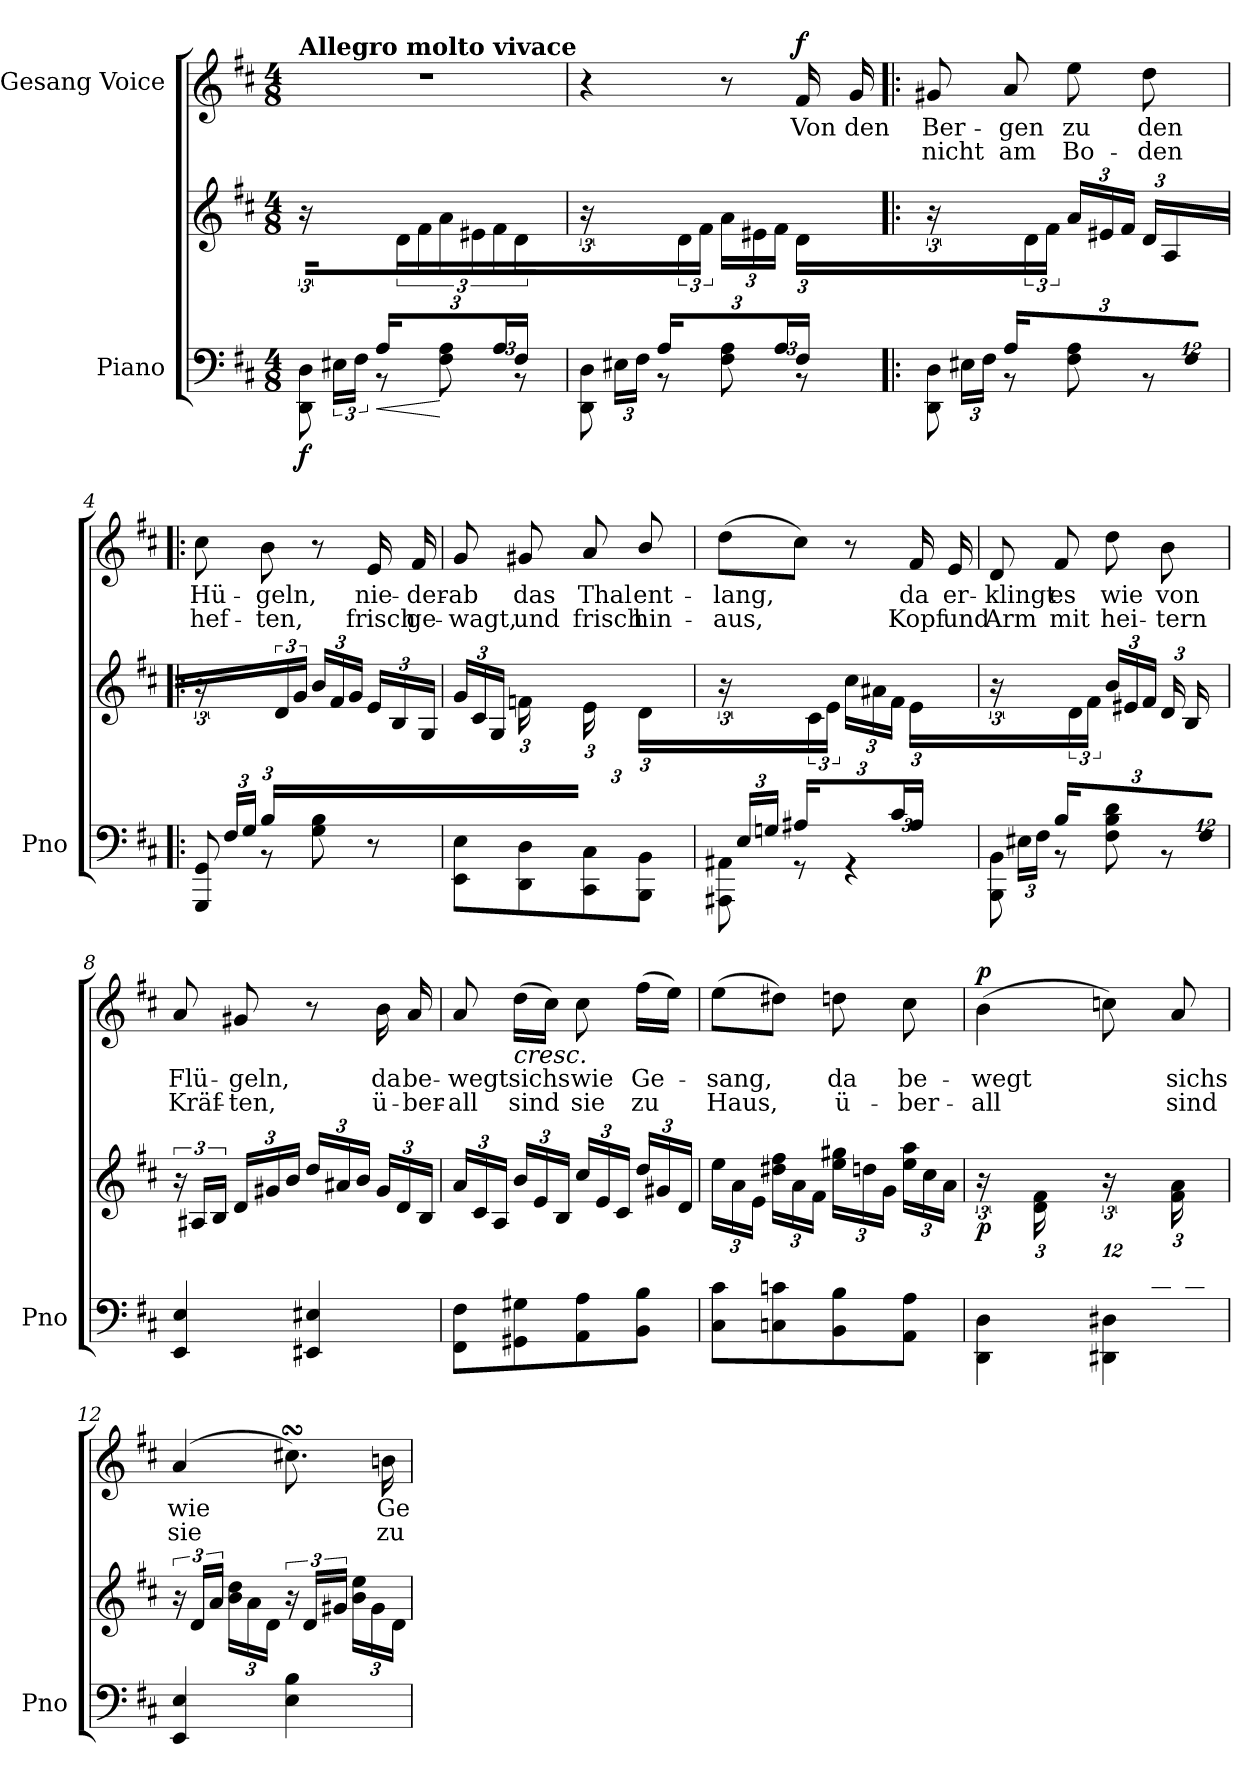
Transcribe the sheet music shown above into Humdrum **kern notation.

**kern	**kern	**dynam	**kern	**text	**text	**dynam
*part2	*part2	*part2	*part1	*part1	*part1	*part1
*staff3	*staff2	*staff2/3	*staff1	*staff1	*staff1	*staff1
*I"Piano	*	*	*I"Gesang Voice	*	*	*
*I'Pno	*	*	*	*	*	*
*clefF4	*clefG2	*	*clefG2	*	*	*
*k[f#c#]	*k[f#c#]	*	*k[f#c#]	*	*	*
*M4/8	*M4/8	*	*M4/8	*	*	*
=1	=1	=1	=1	=1	=1	=1
*^	*	*	*	*	*	*
!	!	!	!	!LO:TX:a:B:t=Allegro molto vivace	!	!	!
!	!	!	!LO:DY:b=2	!	!	!	!
24ryy	8DD\ 8D\	24r	f	2r	.	.	.
24E#X\LL	.	8ryy	.	.	.	.	.
24F#\JJ	.	.	.	.	.	.	.
*Xbrackettup	*	*	*	*	*	*	*
!	!	!	!LO:HP:b=2	!	!	!	!
24A/LL	8r	.	<	.	.	.	.
4ryy	.	24d\	.	.	.	.	.
.	.	24f#\JJ	.	.	.	.	.
*	*	*Xbrackettup	*	*	*	*	*
.	8F#\ 8A\	24a\LL	[	.	.	.	.
.	.	24e#X\	.	.	.	.	.
.	.	24f#\JJ	.	.	.	.	.
.	8r	24d\LL	.	.	.	.	.
24A/	.	12ryy	.	.	.	.	.
24F#/JJ	.	.	.	.	.	.	.
=2	=2	=2	=2	=2	=2	=2	=2
*	*	*brackettup	*	*	*	*	*
24ryy	8DD\ 8D\	24r	.	4r	.	.	.
24E#X\LL	.	8ryy	.	.	.	.	.
24F#\JJ	.	.	.	.	.	.	.
24A/LL	8r	.	.	.	.	.	.
4ryy	.	24d\	.	.	.	.	.
.	.	24f#\JJ	.	.	.	.	.
*	*	*Xbrackettup	*	*	*	*	*
.	8F#\ 8A\	24a\LL	.	8r	.	.	.
.	.	24e#X\	.	.	.	.	.
.	.	24f#\JJ	.	.	.	.	.
!	!	!	!	!	!LO:LY:b	!	!LO:DY:b
.	8r	24d\LL	.	16f#/	Von	.	f
24A/	.	12ryy	.	.	.	.	.
!	!	!	!	!	!LO:LY:b	!	!
.	.	.	.	16g/	den	.	.
24F#/JJ	.	.	.	.	.	.	.
!!LO:LB:g=z
=3|!:	=3|!:	=3|!:	=3|!:	=3|!:	=3|!:	=3|!:	=3|!:
*	*	*brackettup	*	*	*	*	*
!	!	!	!	!	!LO:LY:b	!LO:LY:b	!
24ryy	8DD\ 8D\	24r	.	8g#X/	Ber-	nicht	.
24E#X\LL	.	8ryy	.	.	.	.	.
24F#\JJ	.	.	.	.	.	.	.
!	!	!	!	!	!LO:LY:b	!LO:LY:b	!
24A/LL	8r	.	.	8a/	-gen	am	.
24%7ryy	.	24d\	.	.	.	.	.
.	.	24f#\JJ	.	.	.	.	.
*	*	*Xbrackettup	*	*	*	*	*
!	!	!	!	!	!LO:LY:b	!LO:LY:b	!
.	8F#\ 8A\	24a/LL	.	8ee\	zu	Bo-	.
.	.	24e#X/	.	.	.	.	.
.	.	24f#/JJ	.	.	.	.	.
!	!	!	!	!	!LO:LY:b	!LO:LY:b	!
.	8r	24d/LL	.	8dd\	den	-den	.
.	.	24A/	.	.	.	.	.
24F#/JJ	.	24ryy	.	.	.	.	.
=4	=4	=4	=4	=4	=4	=4	=4
*	*	*brackettup	*	*	*	*	*
!	!	!	!	!	!LO:LY:b	!LO:LY:b	!
24ryy	8GGG/ 8GG/	24r	.	8cc#\	Hü-	hef-	.
24F#/LL	.	8ryy	.	.	.	.	.
24G/JJ	.	.	.	.	.	.	.
!	!	!	!	!	!LO:LY:b	!LO:LY:b	!
24B/LL	8r	.	.	8b\	-geln,	-ten,	.
3ryy	.	24d\	.	.	.	.	.
.	.	24g\JJ	.	.	.	.	.
*	*	*Xbrackettup	*	*	*	*	*
.	8G\ 8B\	24b/LL	.	8r	.	.	.
.	.	24f#/	.	.	.	.	.
.	.	24g/JJ	.	.	.	.	.
!	!	!	!	!	!LO:LY:b	!LO:LY:b	!
.	8r	24e/LL	.	16e/	nie-	frisch	.
.	.	24B/	.	.	.	.	.
!	!	!	!	!	!LO:LY:b	!LO:LY:b	!
.	.	.	.	16f#/	-der-	ge-	.
.	.	24G/JJ	.	.	.	.	.
!!LO:LB:g=z
=5	=5	=5	=5	=5	=5	=5	=5
!	!	!	!	!	!LO:LY:b	!LO:LY:b	!
6ryy	8EE\ 8E\L	24g/LL	.	8g/	-ab	-wagt,	.
.	.	24c#/	.	.	.	.	.
.	.	24G/JJ	.	.	.	.	.
!	!	!	!	!	!LO:LY:b	!LO:LY:b	!
.	8DD\ 8D\	24fn\LL	.	8g#X/	das	und	.
24B/	.	12ryy	.	.	.	.	.
24Fn/JJ	.	.	.	.	.	.	.
!	!	!	!	!	!LO:LY:b	!LO:LY:b	!
24ryy	8CC#\ 8C#\	24e\LL	.	8a/	Thal	frisch	.
24A/	.	12ryy	.	.	.	.	.
24E/JJ	.	.	.	.	.	.	.
!	!	!	!	!	!LO:LY:b	!LO:LY:b	!
24ryy	8BBB\ 8BB\J	24d\LL	.	8b/	ent-	hin-	.
24G#X/	.	12ryy	.	.	.	.	.
24E/JJ	.	.	.	.	.	.	.
!!LO:LB:g=z
=6	=6	=6	=6	=6	=6	=6	=6
*	*	*brackettup	*	*	*	*	*
!	!	!	!	!	!LO:LY:b	!LO:LY:b	!
24ryy	8AAA#X\ 8AA#X\	24r	.	(8dd\L	-lang,	-aus,	.
24E/LL	.	8ryy	.	.	.	.	.
24Gn/JJ	.	.	.	.	.	.	.
24A#X/LL	8r	.	.	8cc#\J)	.	.	.
4ryy	.	24c#\	.	.	.	.	.
.	.	24e\JJ	.	.	.	.	.
*	*	*Xbrackettup	*	*	*	*	*
.	4r	24cc#\LL	.	8r	.	.	.
.	.	24a#X\	.	.	.	.	.
.	.	24f#\JJ	.	.	.	.	.
!	!	!	!	!	!LO:LY:b	!LO:LY:b	!
.	.	24e\LL	.	16f#/	da	Kopf	.
24c#/	.	12ryy	.	.	.	.	.
!	!	!	!	!	!LO:LY:b	!LO:LY:b	!
.	.	.	.	16e/	er-	und	.
24A#/JJ	.	.	.	.	.	.	.
=7	=7	=7	=7	=7	=7	=7	=7
*	*	*brackettup	*	*	*	*	*
!	!	!	!	!	!LO:LY:b	!LO:LY:b	!
24ryy	8BBB\ 8BB\	24r	.	8d/	-klingt	Arm	.
24E#X\LL	.	8ryy	.	.	.	.	.
24F#\JJ	.	.	.	.	.	.	.
!	!	!	!	!	!LO:LY:b	!LO:LY:b	!
24B/LL	8r	.	.	8f#/	es	mit	.
24%7ryy	.	24d\	.	.	.	.	.
.	.	24f#\JJ	.	.	.	.	.
*	*	*Xbrackettup	*	*	*	*	*
!	!	!	!	!	!LO:LY:b	!LO:LY:b	!
.	8F#\ 8B\ 8d\	24b/LL	.	8dd\	wie	hei-	.
.	.	24e#X/	.	.	.	.	.
.	.	24f#/JJ	.	.	.	.	.
!	!	!	!	!	!LO:LY:b	!LO:LY:b	!
.	8r	24d/LL	.	8b\	von	-tern	.
.	.	24B/	.	.	.	.	.
24F#/JJ	.	24ryy	.	.	.	.	.
*v	*v	*	*	*	*	*	*
!!LO:PB:g=z
=8	=8	=8	=8	=8	=8	=8
*	*brackettup	*	*	*	*	*
!	!	!	!	!LO:LY:b	!LO:LY:b	!
4EE/ 4E/	24r	.	8a/	Flü-	Kräf-	.
.	24A#X/LL	.	.	.	.	.
.	24B/JJ	.	.	.	.	.
*	*Xbrackettup	*	*	*	*	*
!	!	!	!	!LO:LY:b	!LO:LY:b	!
.	24d/LL	.	8g#X/	-geln,	-ten,	.
.	24g#X/	.	.	.	.	.
.	24b/JJ	.	.	.	.	.
4EE#X/ 4E#X/	24dd/LL	.	8r	.	.	.
.	24a#X/	.	.	.	.	.
.	24b/JJ	.	.	.	.	.
!	!	!	!	!LO:LY:b	!LO:LY:b	!
.	24g#/LL	.	16b\	da	ü-	.
.	24d/	.	.	.	.	.
!	!	!	!	!LO:LY:b	!LO:LY:b	!
.	.	.	16a/	be-	-ber-	.
.	24B/JJ	.	.	.	.	.
!!LO:LB:g=z
=9	=9	=9	=9	=9	=9	=9
!	!	!	!	!LO:LY:b	!LO:LY:b	!
8FF#\ 8F#\L	24a/LL	.	8a/	-wegt	-all	.
.	24c#/	.	.	.	.	.
.	24A/JJ	.	.	.	.	.
!	!	!	!LO:TX:b:i:t=cresc.	!	!	!
!	!	!	!	!LO:LY:b	!LO:LY:b	!
8GG#X\ 8G#X\	24b/LL	.	(16dd\LL	sichs	sind	.
.	24e/	.	.	.	.	.
.	.	.	16cc#\JJ)	.	.	.
.	24B/JJ	.	.	.	.	.
!	!	!	!	!LO:LY:b	!LO:LY:b	!
8AA\ 8A\	24cc#/LL	.	8cc#\	wie	sie	.
.	24e/	.	.	.	.	.
.	24c#/JJ	.	.	.	.	.
!	!	!	!	!LO:LY:b	!LO:LY:b	!
8BB\ 8B\J	24dd/LL	.	(16ff#\LL	Ge-	zu	.
.	24g#X/	.	.	.	.	.
.	.	.	16ee\JJ)	.	.	.
.	24d/JJ	.	.	.	.	.
=10	=10	=10	=10	=10	=10	=10
!	!	!	!	!LO:LY:b	!LO:LY:b	!
8C#\ 8c#\L	24ee\LL	.	(8ee\L	-sang,	Haus,	.
.	24a\	.	.	.	.	.
.	24e\JJ	.	.	.	.	.
8Cn\ 8cn\	24dd#X\ 24ff#\LL	.	8dd#X\J)	.	.	.
.	24a\	.	.	.	.	.
.	24f#\JJ	.	.	.	.	.
!	!	!	!	!LO:LY:b	!LO:LY:b	!
8BB\ 8B\	24ee\ 24gg#X\LL	.	8ddn\	da	ü-	.
.	24ddn\	.	.	.	.	.
.	24g\JJ	.	.	.	.	.
!	!	!	!	!LO:LY:b	!LO:LY:b	!
8AA\ 8A\J	24ee\ 24aa\LL	.	8cc#\	be-	-ber-	.
.	24cc#\	.	.	.	.	.
.	24a\JJ	.	.	.	.	.
!!LO:LB:g=z
=11	=11	=11	=11	=11	=11	=11
*^	*	*	*	*	*	*
*	*	*brackettup	*	*	*	*	*
!	!	!	!LO:DY:b	!	!LO:LY:b	!LO:LY:b	!LO:DY:b
24ryy	4DD\ 4D\	24r	p	(4b\	-wegt	all	p
24F#/LL	.	12ryy	.	.	.	.	.
24B/JJ	.	.	.	.	.	.	.
*	*	*Xbrackettup	*	*	*	*	*
24ryy	.	24d\ 24f#\LL	.	.	.	.	.
24B/	.	12ryy	.	.	.	.	.
24F#/JJ	.	.	.	.	.	.	.
*	*	*brackettup	*	*	*	*	*
24ryy	4DD#X\ 4D#X\	24r	.	8ccn\)	.	.	.
24A/LL	.	12ryy	.	.	.	.	.
24cn/JJ	.	.	.	.	.	.	.
*	*	*Xbrackettup	*	*	*	*	*
!	!	!	!	!	!LO:LY:b	!LO:LY:b	!
24ryy	.	24f#\ 24a\LL	.	8a/	sichs	sind	.
24c/	.	12ryy	.	.	.	.	.
24A/JJ	.	.	.	.	.	.	.
*v	*v	*	*	*	*	*	*
!!LO:LB:g=z
=12	=12	=12	=12	=12	=12	=12
*	*brackettup	*	*	*	*	*
!	!	!	!	!LO:LY:b	!LO:LY:b	!
4EE/ 4E/	24r	.	(4a/	wie	sie	.
.	24d/LL	.	.	.	.	.
.	24a/JJ	.	.	.	.	.
*	*Xbrackettup	*	*	*	*	*
.	24b\ 24dd\LL	.	.	.	.	.
.	24a\	.	.	.	.	.
.	24d\JJ	.	.	.	.	.
*	*brackettup	*	*	*	*	*
4E\ 4B\	24r	.	8.cc#XsSsS\)	.	.	.
.	24d/LL	.	.	.	.	.
.	24g#X/JJ	.	.	.	.	.
*	*Xbrackettup	*	*	*	*	*
.	24b\ 24ee\LL	.	.	.	.	.
.	24g#\	.	.	.	.	.
!	!	!	!	!LO:LY:b	!LO:LY:b	!
.	.	.	16bn\	Ge-	zu	.
.	24d\JJ	.	.	.	.	.
=	=	=	=	=	=	=
*-	*-	*-	*-	*-	*-	*-
